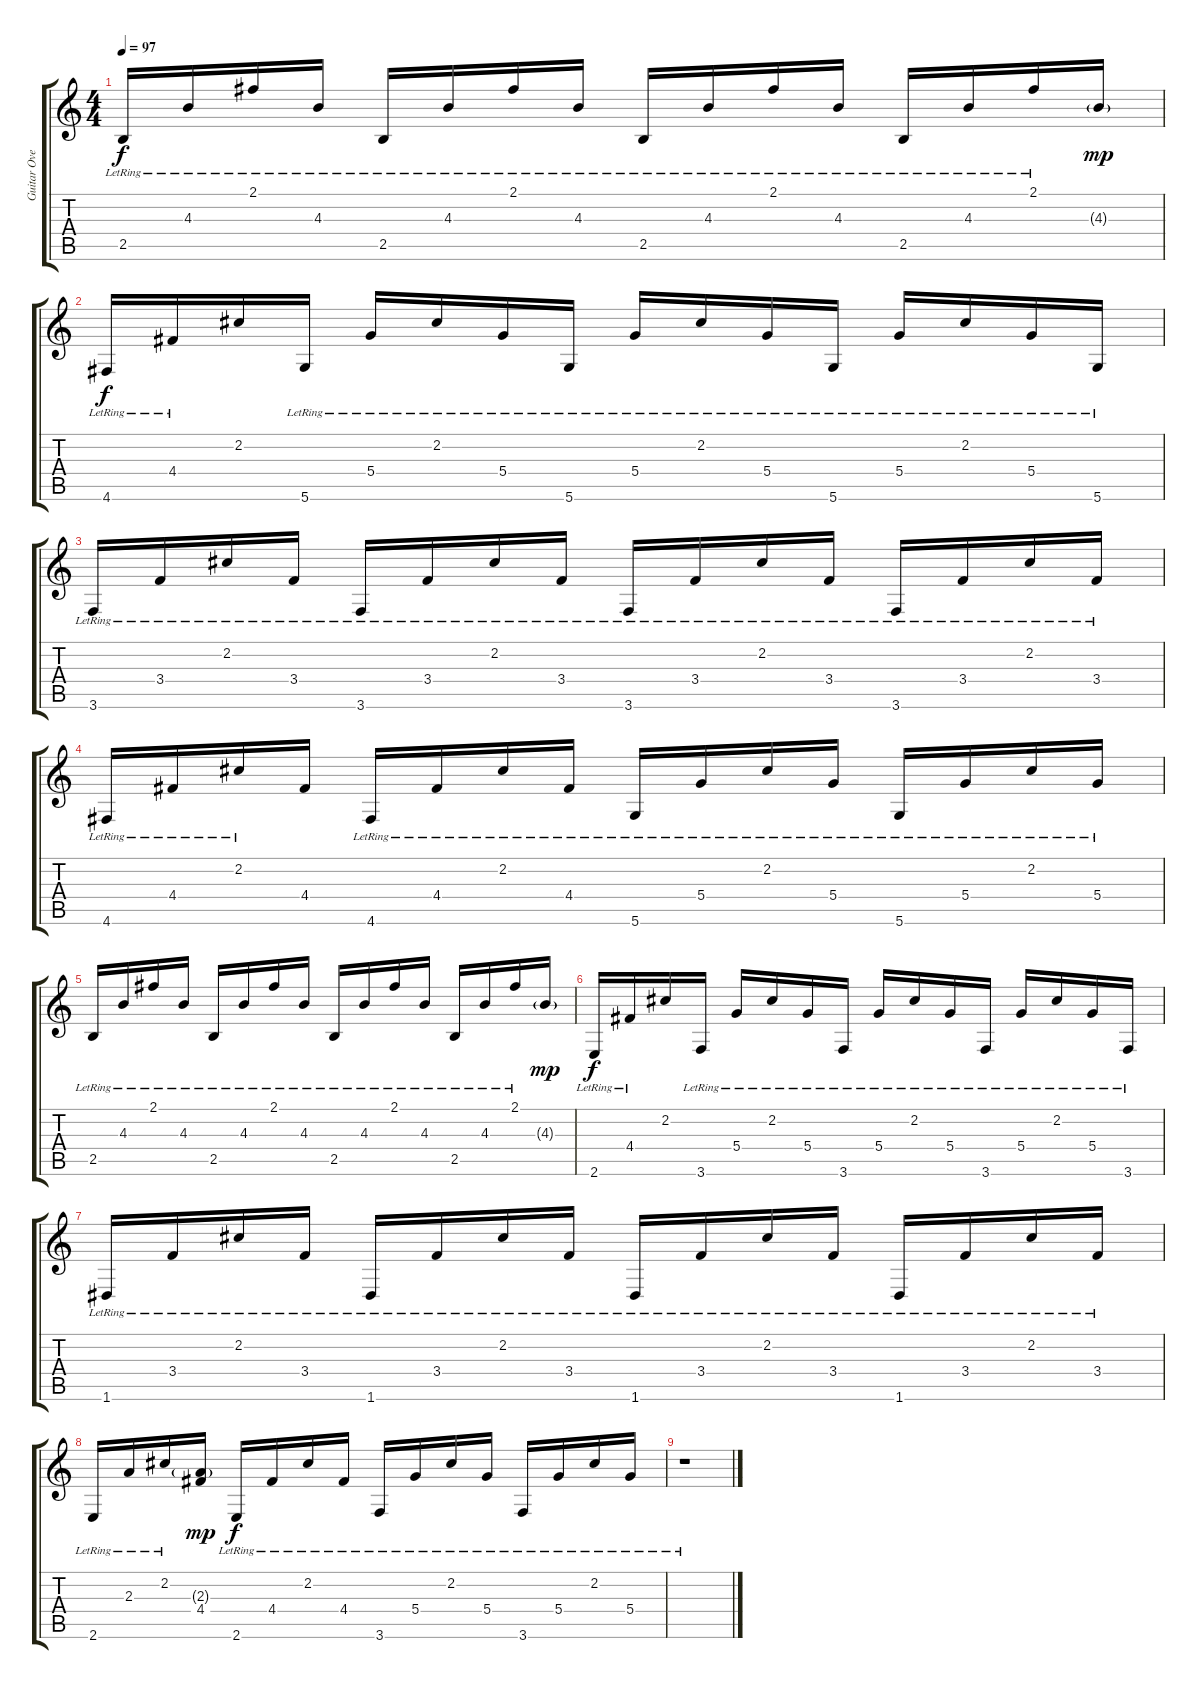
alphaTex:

\track ("Guitar Overdub" "Guitar Ove") {instrument distortionguitar}
\staff {score tabs}
\tuning (E4 B3 G3 D3 A2 D2) {hide}
\ts (4 4)
\tempo 97
\clef g2
\ks c
2.5{lr}.16{dy f volume 12 balance 13} 4.3{lr}.16 2.1{lr}.16 4.3{lr}.16 2.5{lr}.16 4.3{lr}.16 2.1{lr}.16 4.3{lr}.16 2.5{lr}.16 4.3{lr}.16 2.1{lr}.16 4.3{lr}.16 2.5{lr}.16 4.3{lr}.16 2.1{lr}.16 4.3{g}.16{dy mp} |
4.6{lr}.16{dy f} 4.4{lr}.16 2.2.16 5.6{lr}.16 5.4{lr}.16 2.2{lr}.16 5.4{lr}.16 5.6{lr}.16 5.4{lr}.16 2.2{lr}.16 5.4{lr}.16 5.6{lr}.16 5.4{lr}.16 2.2{lr}.16 5.4{lr}.16 5.6{lr}.16 |
3.6{lr}.16 3.4{lr}.16 2.2{lr}.16 3.4{lr}.16 3.6{lr}.16 3.4{lr}.16 2.2{lr}.16 3.4{lr}.16 3.6{lr}.16 3.4{lr}.16 2.2{lr}.16 3.4{lr}.16 3.6{lr}.16 3.4{lr}.16 2.2{lr}.16 3.4{lr}.16 |
4.6{lr}.16 4.4{lr}.16 2.2{lr}.16 4.4.16 4.6{lr}.16 4.4{lr}.16 2.2{lr}.16 4.4{lr}.16 5.6{lr}.16 5.4{lr}.16 2.2{lr}.16 5.4{lr}.16 5.6{lr}.16 5.4{lr}.16 2.2{lr}.16 5.4{lr}.16 |
2.5{lr}.16 4.3{lr}.16 2.1{lr}.16 4.3{lr}.16 2.5{lr}.16 4.3{lr}.16 2.1{lr}.16 4.3{lr}.16 2.5{lr}.16 4.3{lr}.16 2.1{lr}.16 4.3{lr}.16 2.5{lr}.16 4.3{lr}.16 2.1{lr}.16 4.3{g}.16{dy mp} |
2.6{lr}.16{dy f} 4.4{lr}.16 2.2.16 3.6{lr}.16 5.4{lr}.16 2.2{lr}.16 5.4{lr}.16 3.6{lr}.16 5.4{lr}.16 2.2{lr}.16 5.4{lr}.16 3.6{lr}.16 5.4{lr}.16 2.2{lr}.16 5.4{lr}.16 3.6{lr}.16 |
1.6{lr}.16 3.4{lr}.16 2.2{lr}.16 3.4{lr}.16 1.6{lr}.16 3.4{lr}.16 2.2{lr}.16 3.4{lr}.16 1.6{lr}.16 3.4{lr}.16 2.2{lr}.16 3.4{lr}.16 1.6{lr}.16 3.4{lr}.16 2.2{lr}.16 3.4{lr}.16 |
2.6{lr}.16 2.3{lr}.16 2.2{lr}.16 (2.3{g} 4.4).16{dy mp} 2.6{lr}.16{dy f} 4.4{lr}.16 2.2{lr}.16 4.4{lr}.16 3.6{lr}.16 5.4{lr}.16 2.2{lr}.16 5.4{lr}.16 3.6{lr}.16 5.4{lr}.16 2.2{lr}.16 5.4{lr}.16 |
r.1
